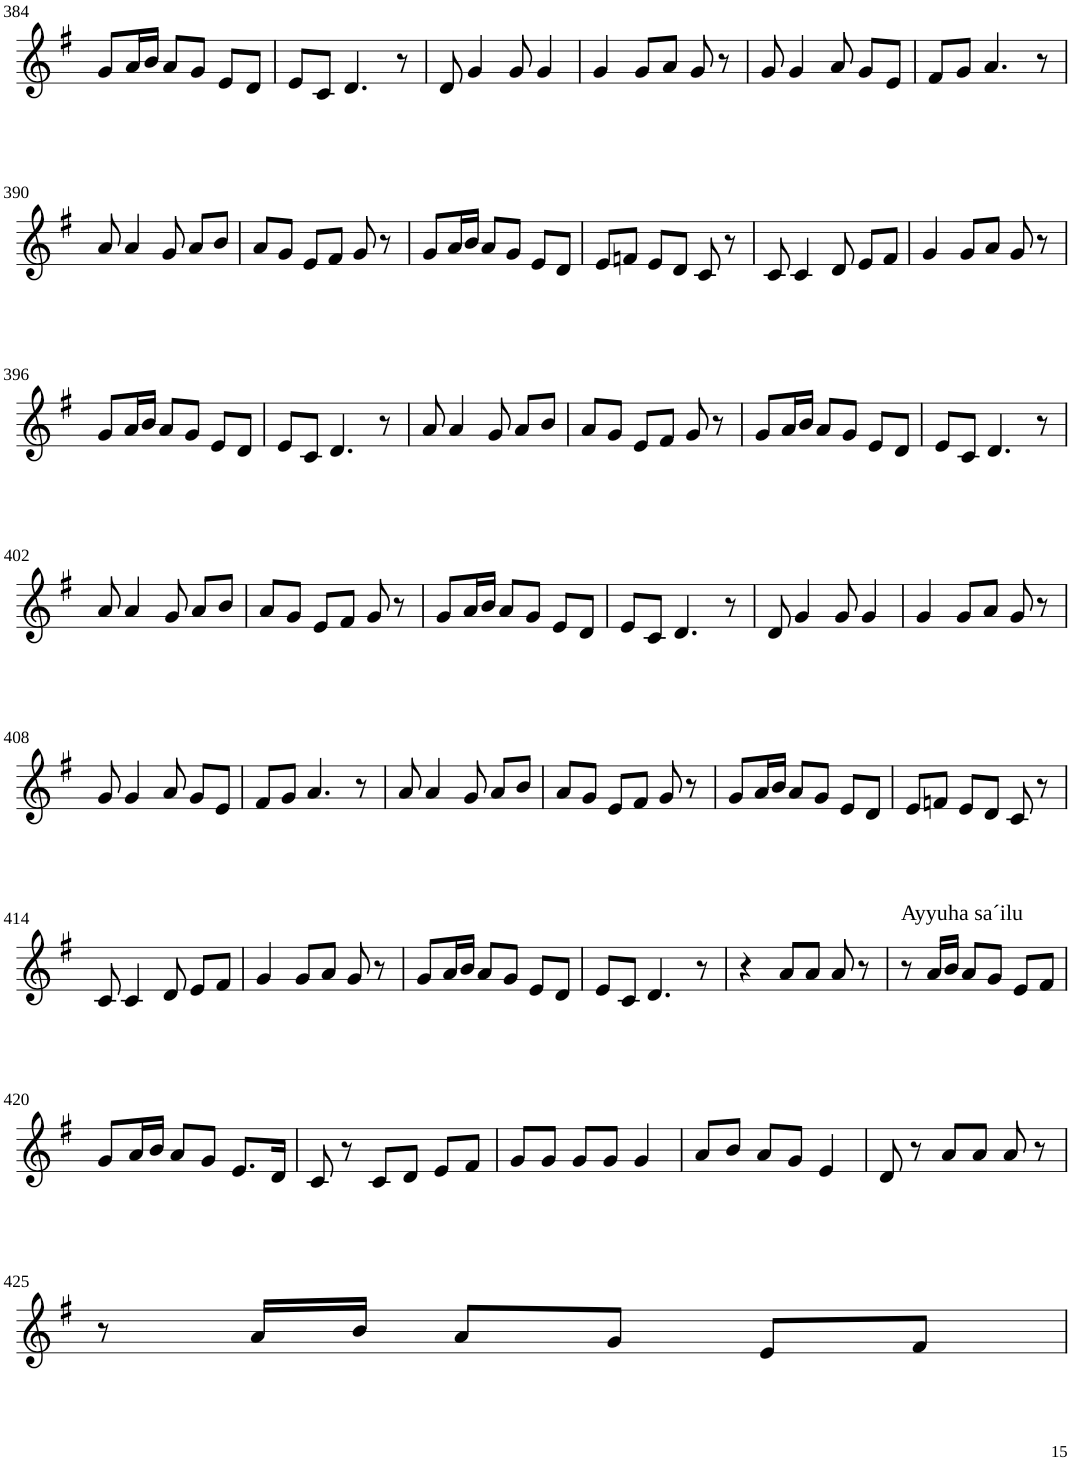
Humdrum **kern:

**kern
*part1
*staff1
*I"Violin
!!LO:PB:g=z
*clefG2
*k[f#]
*G:
*M3/4
=384
8g/L
16a/L
16b/JJ
8a/L
8g/J
8e/L
8d/J
=385
8e/L
8c/J
4.d/
8r
=386
8d/
4g/
8g/
4g/
=387
4g/
8g/L
8a/J
8g/
8r
=388
8g/
4g/
8a/
8g/L
8e/J
=389
8f#/L
8g/J
4.a/
8r
!!LO:LB:g=z
=390
8a/
4a/
8g/
8a/L
8b/J
=391
8a/L
8g/J
8e/L
8f#/J
8g/
8r
=392
8g/L
16a/L
16b/JJ
8a/L
8g/J
8e/L
8d/J
=393
8e/L
8fn/J
8e/L
8d/J
8c/
8r
=394
8c/
4c/
8d/
8e/L
8f#/J
=395
4g/
8g/L
8a/J
8g/
8r
!!LO:LB:g=z
=396
8g/L
16a/L
16b/JJ
8a/L
8g/J
8e/L
8d/J
=397
8e/L
8c/J
4.d/
8r
=398
8a/
4a/
8g/
8a/L
8b/J
=399
8a/L
8g/J
8e/L
8f#/J
8g/
8r
=400
8g/L
16a/L
16b/JJ
8a/L
8g/J
8e/L
8d/J
=401
8e/L
8c/J
4.d/
8r
!!LO:LB:g=z
=402
8a/
4a/
8g/
8a/L
8b/J
=403
8a/L
8g/J
8e/L
8f#/J
8g/
8r
=404
8g/L
16a/L
16b/JJ
8a/L
8g/J
8e/L
8d/J
=405
8e/L
8c/J
4.d/
8r
=406
8d/
4g/
8g/
4g/
=407
4g/
8g/L
8a/J
8g/
8r
!!LO:LB:g=z
=408
8g/
4g/
8a/
8g/L
8e/J
=409
8f#/L
8g/J
4.a/
8r
=410
8a/
4a/
8g/
8a/L
8b/J
=411
8a/L
8g/J
8e/L
8f#/J
8g/
8r
=412
8g/L
16a/L
16b/JJ
8a/L
8g/J
8e/L
8d/J
=413
8e/L
8fn/J
8e/L
8d/J
8c/
8r
!!LO:LB:g=z
=414
8c/
4c/
8d/
8e/L
8f#/J
=415
4g/
8g/L
8a/J
8g/
8r
=416
8g/L
16a/L
16b/JJ
8a/L
8g/J
8e/L
8d/J
=417
8e/L
8c/J
4.d/
8r
=418
4r
8a/L
8a/J
8a/
8r
=419
!LO:TX:a:t=Ayyuha sa´ilu
8r
16a/LL
16b/JJ
8a/L
8g/J
8e/L
8f#/J
!!LO:LB:g=z
=420
8g/L
16a/L
16b/JJ
8a/L
8g/J
8.e/L
16d/Jk
=421
8c/
8r
8c/L
8d/J
8e/L
8f#/J
=422
8g/L
8g/J
8g/L
8g/J
4g/
=423
8a/L
8b/J
8a/L
8g/J
4e/
=424
8d/
8r
8a/L
8a/J
8a/
8r
!!LO:LB:g=z
=425
8r
16a/LL
16b/JJ
8a/L
8g/J
8e/L
8f#/J
=
*-
